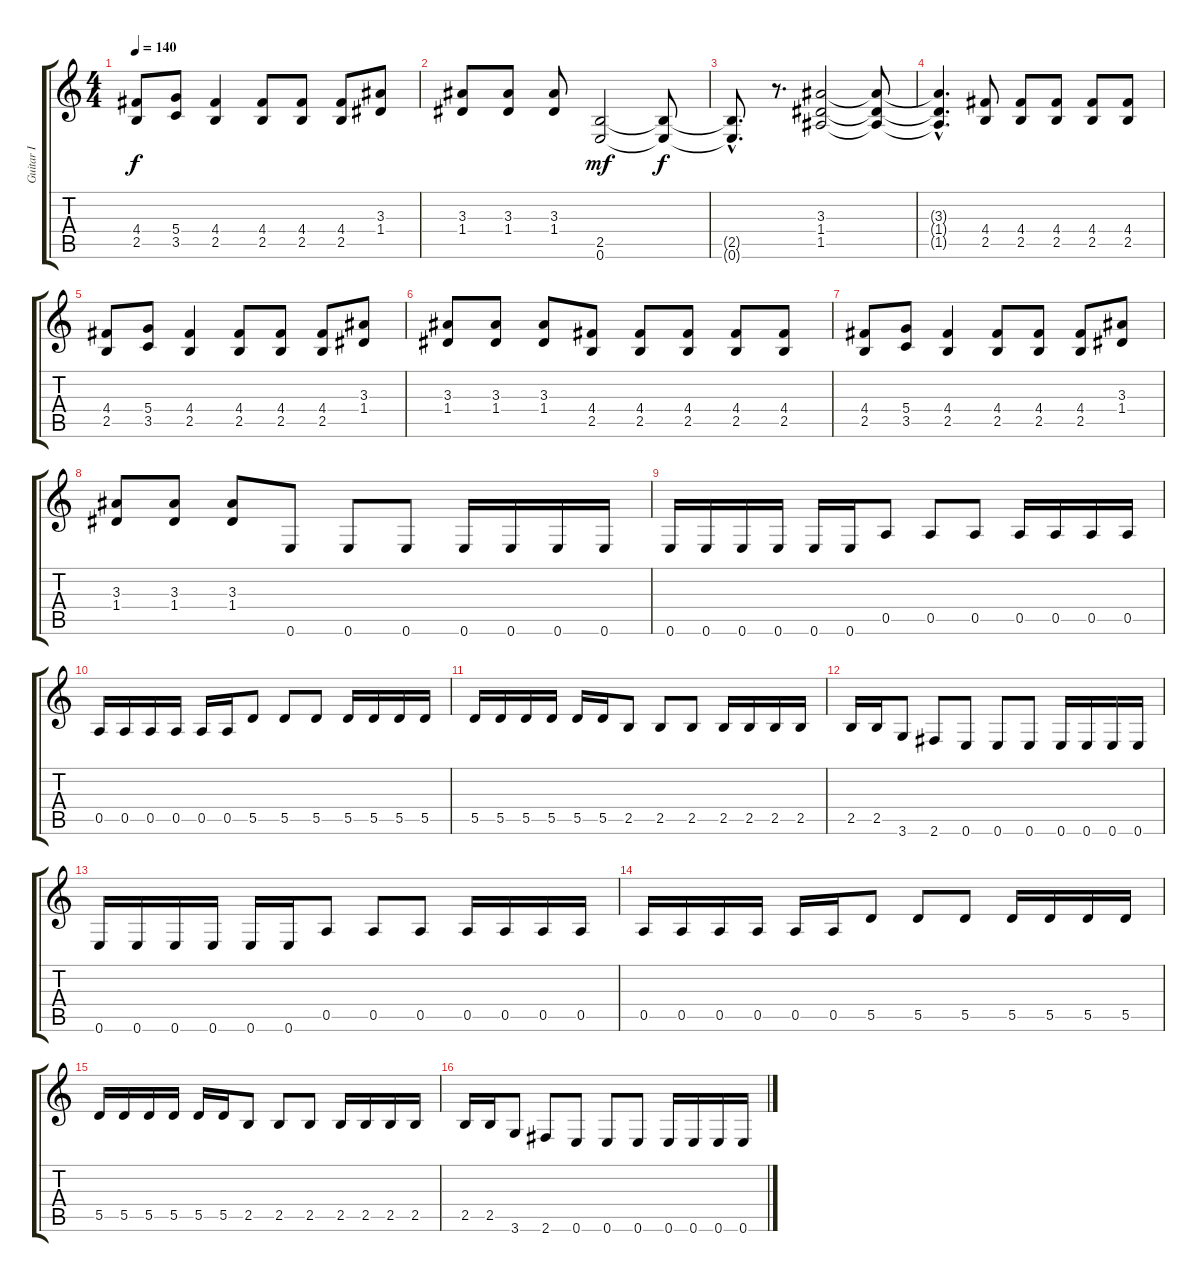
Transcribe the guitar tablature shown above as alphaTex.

\track ("Guitar I" "Guitar I") {instrument distortionguitar}
\staff {score tabs}
\tuning (E4 B3 G3 D3 A2 E2) {hide}
\ts (4 4)
\tempo 140
\clef g2
\ks c
(4.4 2.5).8{dy f} (5.4 3.5).8 (4.4 2.5).4 (4.4 2.5).8 (4.4 2.5).8 (4.4 2.5).8 (3.3 1.4).8 |
(3.3 1.4).8 (3.3 1.4).8 (3.3 1.4).8 (2.5 0.6).2{dy mf} (2.5{t} 0.6{t}).8{dy f} |
(2.5{hac t} 0.6{hac t}).8{d} r.8{d} (3.3 1.4 1.5).2 (3.3{t} 1.4{t} 1.5{t}).8 |
(3.3{hac t} 1.4{hac t} 1.5{hac t}).4{d} (4.4 2.5).8 (4.4 2.5).8 (4.4 2.5).8 (4.4 2.5).8 (4.4 2.5).8 |
(4.4 2.5).8 (5.4 3.5).8 (4.4 2.5).4 (4.4 2.5).8 (4.4 2.5).8 (4.4 2.5).8 (3.3 1.4).8 |
(3.3 1.4).8 (3.3 1.4).8 (3.3 1.4).8 (4.4 2.5).8 (4.4 2.5).8 (4.4 2.5).8 (4.4 2.5).8 (4.4 2.5).8 |
(4.4 2.5).8 (5.4 3.5).8 (4.4 2.5).4 (4.4 2.5).8 (4.4 2.5).8 (4.4 2.5).8 (3.3 1.4).8 |
(3.3 1.4).8 (3.3 1.4).8 (3.3 1.4).8 0.6.8{balance 8} 0.6.8 0.6.8 0.6.16 0.6.16 0.6.16 0.6.16 |
0.6.16 0.6.16 0.6.16 0.6.16 0.6.16 0.6.16 0.5.8 0.5.8 0.5.8 0.5.16 0.5.16 0.5.16 0.5.16 |
0.5.16 0.5.16 0.5.16 0.5.16 0.5.16 0.5.16 5.5.8 5.5.8 5.5.8 5.5.16 5.5.16 5.5.16 5.5.16 |
5.5.16 5.5.16 5.5.16 5.5.16 5.5.16 5.5.16 2.5.8 2.5.8 2.5.8 2.5.16 2.5.16 2.5.16 2.5.16 |
2.5.16 2.5.16 3.6.8 2.6.8 0.6.8 0.6.8 0.6.8 0.6.16 0.6.16 0.6.16 0.6.16 |
0.6.16 0.6.16 0.6.16 0.6.16 0.6.16 0.6.16 0.5.8 0.5.8 0.5.8 0.5.16 0.5.16 0.5.16 0.5.16 |
0.5.16 0.5.16 0.5.16 0.5.16 0.5.16 0.5.16 5.5.8 5.5.8 5.5.8 5.5.16 5.5.16 5.5.16 5.5.16 |
5.5.16 5.5.16 5.5.16 5.5.16 5.5.16 5.5.16 2.5.8 2.5.8 2.5.8 2.5.16 2.5.16 2.5.16 2.5.16 |
2.5.16 2.5.16 3.6.8 2.6.8 0.6.8 0.6.8 0.6.8 0.6.16 0.6.16 0.6.16 0.6.16
